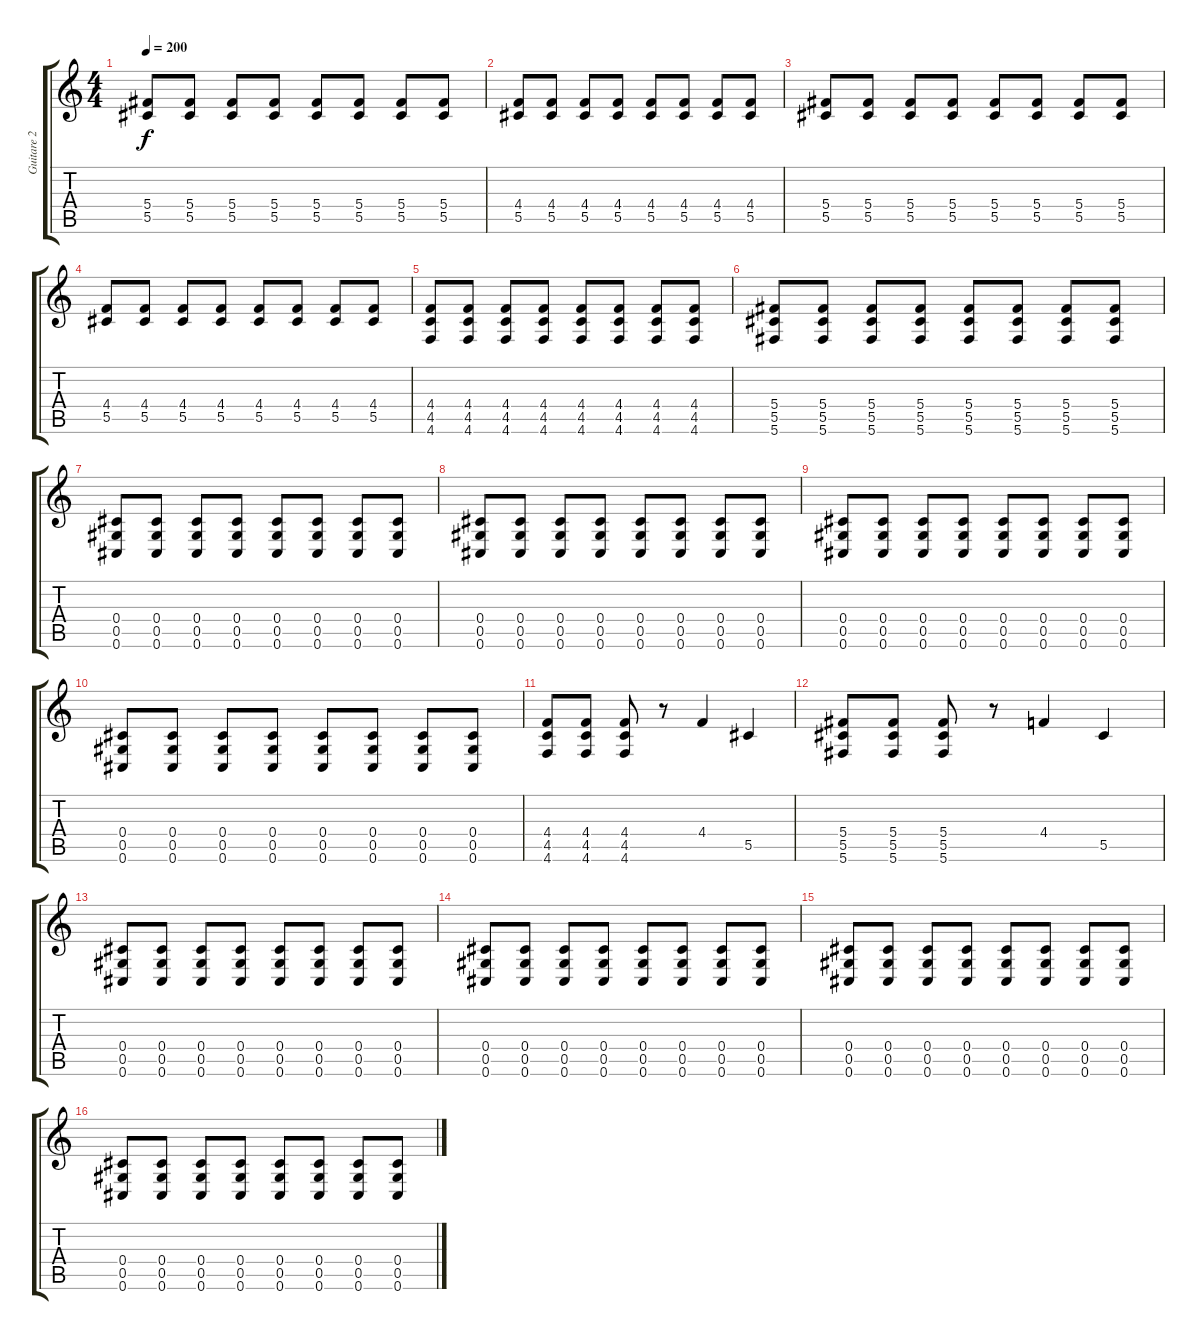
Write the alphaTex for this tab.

\track ("Guitare 2" "Guitare 2") {instrument distortionguitar}
\staff {score tabs}
\tuning (Eb4 Bb3 Gb3 Db3 Ab2 Db2) {hide}
\ts (4 4)
\tempo 200
\clef g2
\ks c
(5.4 5.5).8{dy f volume 9} (5.4 5.5).8 (5.4 5.5).8 (5.4 5.5).8 (5.4 5.5).8 (5.4 5.5).8 (5.4 5.5).8 (5.4 5.5).8 |
(4.4 5.5).8 (4.4 5.5).8 (4.4 5.5).8 (4.4 5.5).8 (4.4 5.5).8 (4.4 5.5).8 (4.4 5.5).8 (4.4 5.5).8 |
(5.4 5.5).8{volume 9} (5.4 5.5).8 (5.4 5.5).8 (5.4 5.5).8 (5.4 5.5).8 (5.4 5.5).8 (5.4 5.5).8 (5.4 5.5).8 |
(4.4 5.5).8 (4.4 5.5).8 (4.4 5.5).8 (4.4 5.5).8 (4.4 5.5).8 (4.4 5.5).8 (4.4 5.5).8 (4.4 5.5).8 |
(4.4 4.5 4.6).8{volume 9} (4.4 4.5 4.6).8 (4.4 4.5 4.6).8 (4.4 4.5 4.6).8 (4.4 4.5 4.6).8 (4.4 4.5 4.6).8 (4.4 4.5 4.6).8 (4.4 4.5 4.6).8 |
(5.4 5.5 5.6).8 (5.4 5.5 5.6).8 (5.4 5.5 5.6).8 (5.4 5.5 5.6).8 (5.4 5.5 5.6).8 (5.4 5.5 5.6).8 (5.4 5.5 5.6).8 (5.4 5.5 5.6).8 |
(0.4 0.5 0.6).8{volume 13 instrument distortionguitar} (0.4 0.5 0.6).8 (0.4 0.5 0.6).8 (0.4 0.5 0.6).8 (0.4 0.5 0.6).8 (0.4 0.5 0.6).8 (0.4 0.5 0.6).8 (0.4 0.5 0.6).8 |
(0.4 0.5 0.6).8{volume 13 instrument distortionguitar} (0.4 0.5 0.6).8 (0.4 0.5 0.6).8 (0.4 0.5 0.6).8 (0.4 0.5 0.6).8 (0.4 0.5 0.6).8 (0.4 0.5 0.6).8 (0.4 0.5 0.6).8 |
(0.4 0.5 0.6).8{volume 13 instrument distortionguitar} (0.4 0.5 0.6).8 (0.4 0.5 0.6).8 (0.4 0.5 0.6).8 (0.4 0.5 0.6).8 (0.4 0.5 0.6).8 (0.4 0.5 0.6).8 (0.4 0.5 0.6).8 |
(0.4 0.5 0.6).8{volume 13 instrument distortionguitar} (0.4 0.5 0.6).8 (0.4 0.5 0.6).8 (0.4 0.5 0.6).8 (0.4 0.5 0.6).8 (0.4 0.5 0.6).8 (0.4 0.5 0.6).8 (0.4 0.5 0.6).8 |
(4.4 4.5 4.6).8{volume 13 instrument distortionguitar} (4.4 4.5 4.6).8 (4.4 4.5 4.6).8 r.8 4.4.4 5.5.4 |
(5.4 5.5 5.6).8{volume 13 instrument distortionguitar} (5.4 5.5 5.6).8 (5.4 5.5 5.6).8 r.8 4.4.4 5.5.4 |
(0.4 0.5 0.6).8{volume 13 instrument distortionguitar} (0.4 0.5 0.6).8 (0.4 0.5 0.6).8 (0.4 0.5 0.6).8 (0.4 0.5 0.6).8 (0.4 0.5 0.6).8 (0.4 0.5 0.6).8 (0.4 0.5 0.6).8 |
(0.4 0.5 0.6).8{volume 13 instrument distortionguitar} (0.4 0.5 0.6).8 (0.4 0.5 0.6).8 (0.4 0.5 0.6).8 (0.4 0.5 0.6).8 (0.4 0.5 0.6).8 (0.4 0.5 0.6).8 (0.4 0.5 0.6).8 |
(0.4 0.5 0.6).8{volume 13 instrument distortionguitar} (0.4 0.5 0.6).8 (0.4 0.5 0.6).8 (0.4 0.5 0.6).8 (0.4 0.5 0.6).8 (0.4 0.5 0.6).8 (0.4 0.5 0.6).8 (0.4 0.5 0.6).8 |
(0.4 0.5 0.6).8{volume 13 instrument distortionguitar} (0.4 0.5 0.6).8 (0.4 0.5 0.6).8 (0.4 0.5 0.6).8 (0.4 0.5 0.6).8 (0.4 0.5 0.6).8 (0.4 0.5 0.6).8 (0.4 0.5 0.6).8
